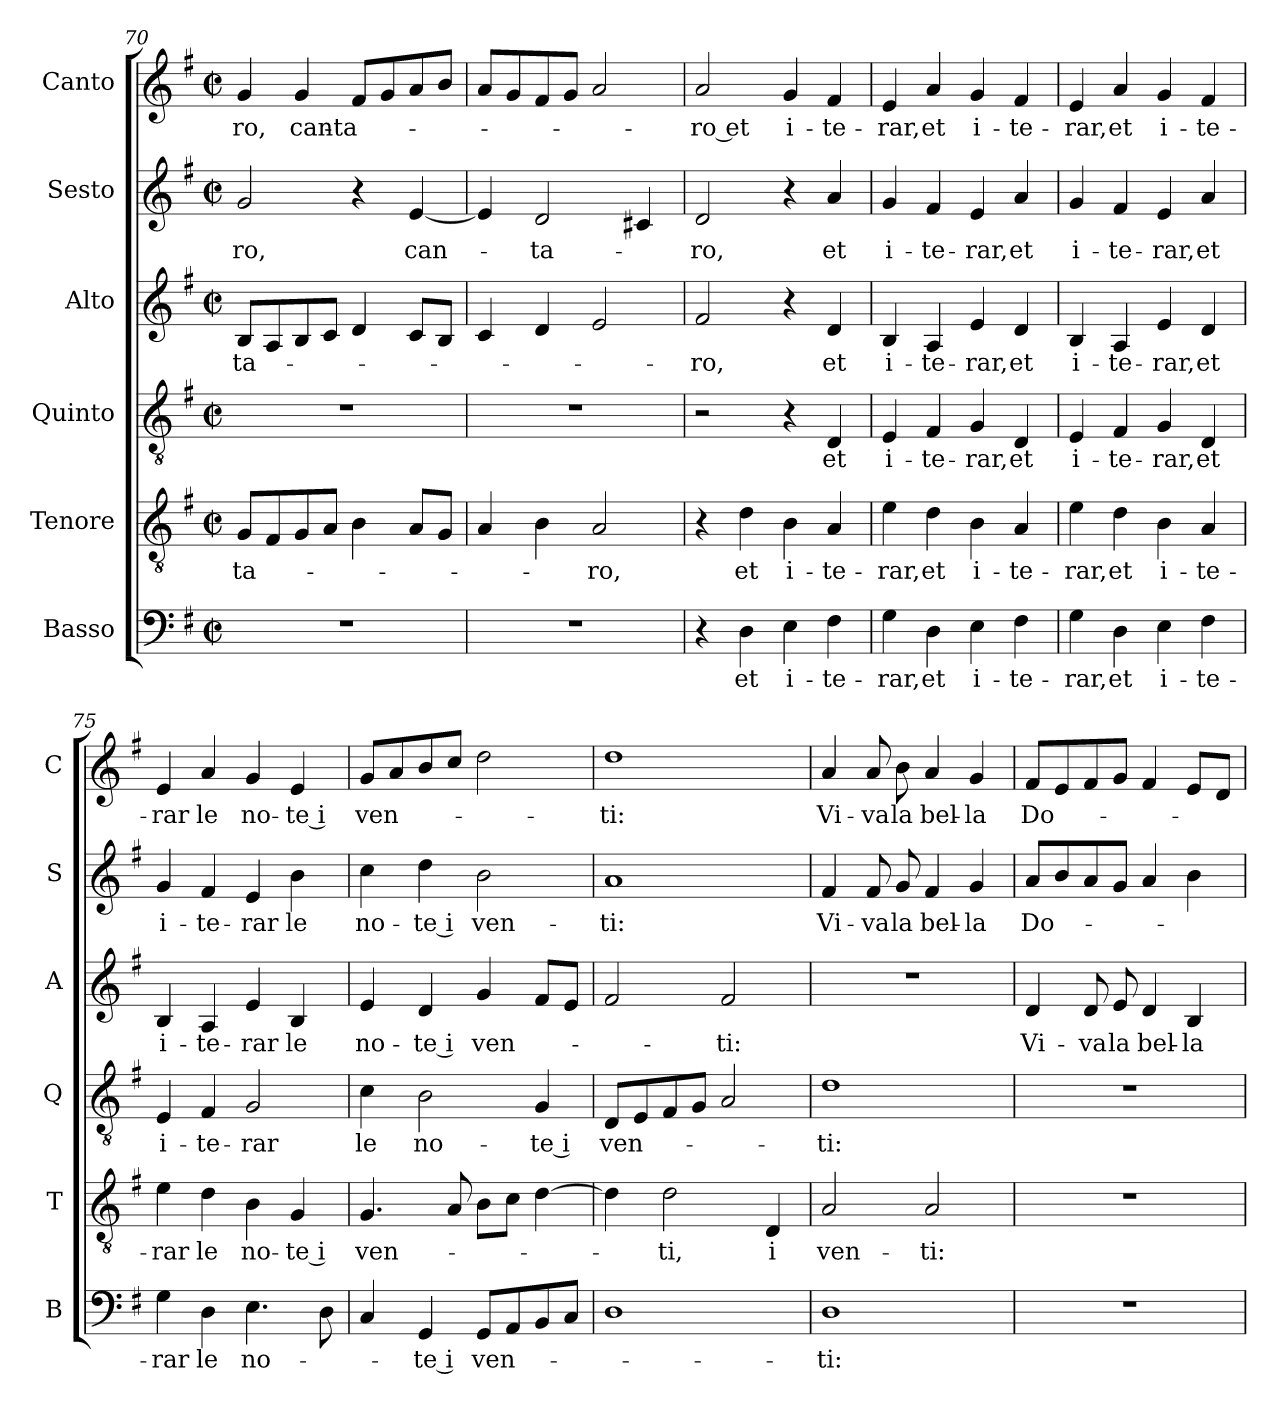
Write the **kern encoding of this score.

**kern	**text	**kern	**text	**kern	**text	**kern	**text	**kern	**text	**kern	**text
*part6	*part6	*part5	*part5	*part4	*part4	*part3	*part3	*part2	*part2	*part1	*part1
*staff6	*staff6	*staff5	*staff5	*staff4	*staff4	*staff3	*staff3	*staff2	*staff2	*staff1	*staff1
*I"Basso	*	*I"Tenore	*	*I"Quinto	*	*I"Alto	*	*I"Sesto	*	*I"Canto	*
*I'B	*	*I'T	*	*I'Q	*	*I'A	*	*I'S	*	*I'C	*
*clefF4	*	*clefGv2	*	*clefGv2	*	*clefG2	*	*clefG2	*	*clefG2	*
*k[f#]	*	*k[f#]	*	*k[f#]	*	*k[f#]	*	*k[f#]	*	*k[f#]	*
*G:	*	*G:	*	*G:	*	*G:	*	*G:	*	*G:	*
*M2/2	*	*M2/2	*	*M2/2	*	*M2/2	*	*M2/2	*	*M2/2	*
*met(c|)	*	*met(c|)	*	*met(c|)	*	*met(c|)	*	*met(c|)	*	*met(c|)	*
=70	=70	=70	=70	=70	=70	=70	=70	=70	=70	=70	=70
!	!	!	!LO:LY:b	!	!	!	!LO:LY:b	!	!LO:LY:b	!	!LO:LY:b
1r	.	8G/L	-ta-	1r	.	8B/L	-ta-	2g/	-ro,	4g/	-ro,
.	.	8F#/	.	.	.	8A/	.	.	.	.	.
!	!	!	!	!	!	!	!	!	!	!	!LO:LY:b
.	.	8G/	.	.	.	8B/	.	.	.	4g/	can-
.	.	8A/J	.	.	.	8c/J	.	.	.	.	.
!	!	!	!	!	!	!	!	!	!	!	!LO:LY:b
.	.	4B\	.	.	.	4d/	.	4r	.	8f#/L	-ta-
.	.	.	.	.	.	.	.	.	.	8g/	.
!	!	!	!	!	!	!	!	!	!LO:LY:b	!	!
.	.	8A/L	.	.	.	8c/L	.	[4e/	can-	8a/	.
.	.	8G/J	.	.	.	8B/J	.	.	.	8b/J	.
=71	=71	=71	=71	=71	=71	=71	=71	=71	=71	=71	=71
1r	.	4A/	.	1r	.	4c/	.	4e/]	.	8a/L	.
.	.	.	.	.	.	.	.	.	.	8g/	.
!	!	!	!	!	!	!	!	!	!LO:LY:b	!	!
.	.	4B\	.	.	.	4d/	.	2d/	-ta-	8f#/	.
.	.	.	.	.	.	.	.	.	.	8g/J	.
!	!	!	!LO:LY:b	!	!	!	!	!	!	!	!
.	.	2A/	-ro,	.	.	2e/	.	.	.	2a/	.
.	.	.	.	.	.	.	.	4c#X/	.	.	.
=72	=72	=72	=72	=72	=72	=72	=72	=72	=72	=72	=72
!	!	!	!	!	!	!	!LO:LY:b	!	!LO:LY:b	!	!LO:LY:b
4r	.	4r	.	2r	.	2f#/	-ro,	2d/	-ro,	2a/	-ro et
!	!LO:LY:b	!	!LO:LY:b	!	!	!	!	!	!	!	!
4D\	et	4d\	et	.	.	.	.	.	.	.	.
!	!LO:LY:b	!	!LO:LY:b	!	!	!	!	!	!	!	!LO:LY:b
4E\	i-	4B\	i-	4r	.	4r	.	4r	.	4g/	i-
!	!LO:LY:b	!	!LO:LY:b	!	!LO:LY:b	!	!LO:LY:b	!	!LO:LY:b	!	!LO:LY:b
4F#\	-te-	4A/	-te-	4D/	et	4d/	et	4a/	et	4f#/	-te-
=73	=73	=73	=73	=73	=73	=73	=73	=73	=73	=73	=73
!	!LO:LY:b	!	!LO:LY:b	!	!LO:LY:b	!	!LO:LY:b	!	!LO:LY:b	!	!LO:LY:b
4G\	-rar,	4e\	-rar,	4E/	i-	4B/	i-	4g/	i-	4e/	-rar,
!	!LO:LY:b	!	!LO:LY:b	!	!LO:LY:b	!	!LO:LY:b	!	!LO:LY:b	!	!LO:LY:b
4D\	et	4d\	et	4F#/	-te-	4A/	-te-	4f#/	-te-	4a/	et
!	!LO:LY:b	!	!LO:LY:b	!	!LO:LY:b	!	!LO:LY:b	!	!LO:LY:b	!	!LO:LY:b
4E\	i-	4B\	i-	4G/	-rar,	4e/	-rar,	4e/	-rar,	4g/	i-
!	!LO:LY:b	!	!LO:LY:b	!	!LO:LY:b	!	!LO:LY:b	!	!LO:LY:b	!	!LO:LY:b
4F#\	-te-	4A/	-te-	4D/	et	4d/	et	4a/	et	4f#/	-te-
!!LO:LB:g=z
=74	=74	=74	=74	=74	=74	=74	=74	=74	=74	=74	=74
!	!LO:LY:b	!	!LO:LY:b	!	!LO:LY:b	!	!LO:LY:b	!	!LO:LY:b	!	!LO:LY:b
4G\	-rar,	4e\	-rar,	4E/	i-	4B/	i-	4g/	i-	4e/	-rar,
!	!LO:LY:b	!	!LO:LY:b	!	!LO:LY:b	!	!LO:LY:b	!	!LO:LY:b	!	!LO:LY:b
4D\	et	4d\	et	4F#/	-te-	4A/	-te-	4f#/	-te-	4a/	et
!	!LO:LY:b	!	!LO:LY:b	!	!LO:LY:b	!	!LO:LY:b	!	!LO:LY:b	!	!LO:LY:b
4E\	i-	4B\	i-	4G/	-rar,	4e/	-rar,	4e/	-rar,	4g/	i-
!	!LO:LY:b	!	!LO:LY:b	!	!LO:LY:b	!	!LO:LY:b	!	!LO:LY:b	!	!LO:LY:b
4F#\	-te-	4A/	-te-	4D/	et	4d/	et	4a/	et	4f#/	-te-
=75	=75	=75	=75	=75	=75	=75	=75	=75	=75	=75	=75
!	!LO:LY:b	!	!LO:LY:b	!	!LO:LY:b	!	!LO:LY:b	!	!LO:LY:b	!	!LO:LY:b
4G\	-rar	4e\	-rar	4E/	i-	4B/	i-	4g/	i-	4e/	-rar
!	!LO:LY:b	!	!LO:LY:b	!	!LO:LY:b	!	!LO:LY:b	!	!LO:LY:b	!	!LO:LY:b
4D\	le	4d\	le	4F#/	-te-	4A/	-te-	4f#/	-te-	4a/	le
!	!LO:LY:b	!	!LO:LY:b	!	!LO:LY:b	!	!LO:LY:b	!	!LO:LY:b	!	!LO:LY:b
4.E\	no-	4B\	no-	2G/	-rar	4e/	-rar	4e/	-rar	4g/	no-
!	!	!	!LO:LY:b	!	!	!	!LO:LY:b	!	!LO:LY:b	!	!LO:LY:b
.	.	4G/	-te i	.	.	4B/	le	4b\	le	4e/	-te i
8D\	.	.	.	.	.	.	.	.	.	.	.
=76	=76	=76	=76	=76	=76	=76	=76	=76	=76	=76	=76
!	!	!	!LO:LY:b	!	!LO:LY:b	!	!LO:LY:b	!	!LO:LY:b	!	!LO:LY:b
4C/	.	4.G/	ven-	4c\	le	4e/	no-	4cc\	no-	8g/L	ven-
.	.	.	.	.	.	.	.	.	.	8a/	.
!	!LO:LY:b	!	!	!	!LO:LY:b	!	!LO:LY:b	!	!LO:LY:b	!	!
4GG/	-te i	.	.	2B\	no-	4d/	-te i	4dd\	-te i	8b/	.
.	.	8A/	.	.	.	.	.	.	.	8cc/J	.
!	!LO:LY:b	!	!	!	!	!	!LO:LY:b	!	!LO:LY:b	!	!
8GG/L	ven-	8B\L	.	.	.	4g/	ven-	2b\	ven-	2dd\	.
8AA/	.	8c\J	.	.	.	.	.	.	.	.	.
!	!	!	!	!	!LO:LY:b	!	!	!	!	!	!
8BB/	.	[4d\	.	4G/	-te i	8f#/L	.	.	.	.	.
8C/J	.	.	.	.	.	8e/J	.	.	.	.	.
=77	=77	=77	=77	=77	=77	=77	=77	=77	=77	=77	=77
!	!	!	!	!	!LO:LY:b	!	!	!	!LO:LY:b	!	!LO:LY:b
1D	.	4d\]	.	8D/L	ven-	2f#/	.	1a	-ti:	1dd	-ti:
.	.	.	.	8E/	.	.	.	.	.	.	.
!	!	!	!LO:LY:b	!	!	!	!	!	!	!	!
.	.	2d\	-ti,	8F#/	.	.	.	.	.	.	.
.	.	.	.	8G/J	.	.	.	.	.	.	.
!	!	!	!	!	!	!	!LO:LY:b	!	!	!	!
.	.	.	.	2A/	.	2f#/	-ti:	.	.	.	.
!	!	!	!LO:LY:b	!	!	!	!	!	!	!	!
.	.	4D/	i	.	.	.	.	.	.	.	.
=78	=78	=78	=78	=78	=78	=78	=78	=78	=78	=78	=78
!	!LO:LY:b	!	!LO:LY:b	!	!LO:LY:b	!	!	!	!LO:LY:b	!	!LO:LY:b
1D	-ti:	2A/	ven-	1d	-ti:	1r	.	4f#/	Vi-	4a/	Vi-
!	!	!	!	!	!	!	!	!	!LO:LY:b	!	!LO:LY:b
.	.	.	.	.	.	.	.	8f#/	-va	8a/	-va
!	!	!	!	!	!	!	!	!	!LO:LY:b	!	!LO:LY:b
.	.	.	.	.	.	.	.	8g/	la	8b\	la
!	!	!	!LO:LY:b	!	!	!	!	!	!LO:LY:b	!	!LO:LY:b
.	.	2A/	-ti:	.	.	.	.	4f#/	bel-	4a/	bel-
!	!	!	!	!	!	!	!	!	!LO:LY:b	!	!LO:LY:b
.	.	.	.	.	.	.	.	4g/	-la	4g/	-la
!!LO:PB:g=z
=79	=79	=79	=79	=79	=79	=79	=79	=79	=79	=79	=79
!	!	!	!	!	!	!	!LO:LY:b	!	!LO:LY:b	!	!LO:LY:b
1r	.	1r	.	1r	.	4d/	Vi-	8a/L	Do-	8f#/L	Do-
.	.	.	.	.	.	.	.	8b/	.	8e/	.
!	!	!	!	!	!	!	!LO:LY:b	!	!	!	!
.	.	.	.	.	.	8d/	-va	8a/	.	8f#/	.
!	!	!	!	!	!	!	!LO:LY:b	!	!	!	!
.	.	.	.	.	.	8e/	la	8g/J	.	8g/J	.
!	!	!	!	!	!	!	!LO:LY:b	!	!	!	!
.	.	.	.	.	.	4d/	bel-	4a/	.	4f#/	.
!	!	!	!	!	!	!	!LO:LY:b	!	!	!	!
.	.	.	.	.	.	4B/	-la	4b\	.	8e/L	.
.	.	.	.	.	.	.	.	.	.	8d/J	.
=	=	=	=	=	=	=	=	=	=	=	=
*-	*-	*-	*-	*-	*-	*-	*-	*-	*-	*-	*-
